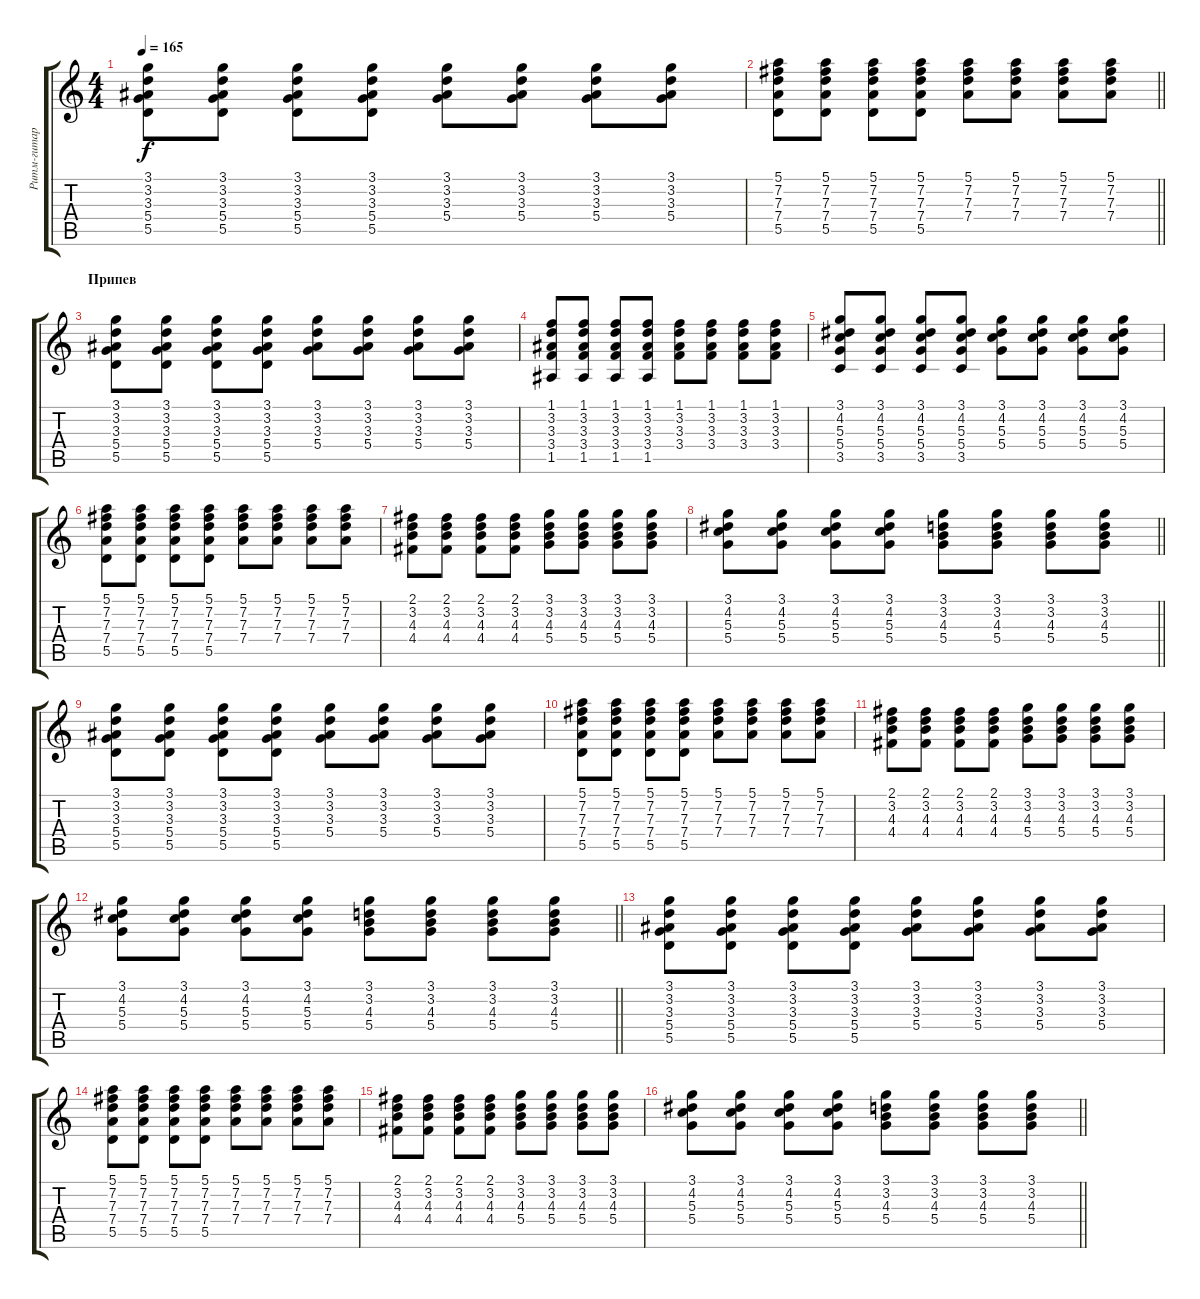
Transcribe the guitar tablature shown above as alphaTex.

\track ("Ритм-гитара (overdrive)" "Ритм-гитар") {instrument overdrivenguitar}
\staff {score tabs}
\tuning (E4 B3 G3 D3 A2 E2) {hide}
\ts (4 4)
\tempo 165
\clef g2
\ks c
(3.1 3.2 3.3 5.4 5.5).8{dy f} (3.1 3.2 3.3 5.4 5.5).8 (3.1 3.2 3.3 5.4 5.5).8 (3.1 3.2 3.3 5.4 5.5).8 (3.1 3.2 3.3 5.4).8 (3.1 3.2 3.3 5.4).8 (3.1 3.2 3.3 5.4).8 (3.1 3.2 3.3 5.4).8 |
\barLineRight lightlight
(5.1 7.2 7.3 7.4 5.5).8 (5.1 7.2 7.3 7.4 5.5).8 (5.1 7.2 7.3 7.4 5.5).8 (5.1 7.2 7.3 7.4 5.5).8 (5.1 7.2 7.3 7.4).8 (5.1 7.2 7.3 7.4).8 (5.1 7.2 7.3 7.4).8 (5.1 7.2 7.3 7.4).8 |
\section ("" "Припев")
(3.1 3.2 3.3 5.4 5.5).8 (3.1 3.2 3.3 5.4 5.5).8 (3.1 3.2 3.3 5.4 5.5).8 (3.1 3.2 3.3 5.4 5.5).8 (3.1 3.2 3.3 5.4).8 (3.1 3.2 3.3 5.4).8 (3.1 3.2 3.3 5.4).8 (3.1 3.2 3.3 5.4).8 |
(1.1 3.2 3.3 3.4 1.5).8 (1.1 3.2 3.3 3.4 1.5).8 (1.1 3.2 3.3 3.4 1.5).8 (1.1 3.2 3.3 3.4 1.5).8 (1.1 3.2 3.3 3.4).8 (1.1 3.2 3.3 3.4).8 (1.1 3.2 3.3 3.4).8 (1.1 3.2 3.3 3.4).8 |
(3.1 4.2 5.3 5.4 3.5).8 (3.1 4.2 5.3 5.4 3.5).8 (3.1 4.2 5.3 5.4 3.5).8 (3.1 4.2 5.3 5.4 3.5).8 (3.1 4.2 5.3 5.4).8 (3.1 4.2 5.3 5.4).8 (3.1 4.2 5.3 5.4).8 (3.1 4.2 5.3 5.4).8 |
(5.1 7.2 7.3 7.4 5.5).8 (5.1 7.2 7.3 7.4 5.5).8 (5.1 7.2 7.3 7.4 5.5).8 (5.1 7.2 7.3 7.4 5.5).8 (5.1 7.2 7.3 7.4).8 (5.1 7.2 7.3 7.4).8 (5.1 7.2 7.3 7.4).8 (5.1 7.2 7.3 7.4).8 |
(2.1 3.2 4.3 4.4).8 (2.1 3.2 4.3 4.4).8 (2.1 3.2 4.3 4.4).8 (2.1 3.2 4.3 4.4).8 (3.1 3.2 4.3 5.4).8 (3.1 3.2 4.3 5.4).8 (3.1 3.2 4.3 5.4).8 (3.1 3.2 4.3 5.4).8 |
\barLineRight lightlight
(3.1 4.2 5.3 5.4).8 (3.1 4.2 5.3 5.4).8 (3.1 4.2 5.3 5.4).8 (3.1 4.2 5.3 5.4).8 (3.1 3.2 4.3 5.4).8 (3.1 3.2 4.3 5.4).8 (3.1 3.2 4.3 5.4).8 (3.1 3.2 4.3 5.4).8 |
(3.1 3.2 3.3 5.4 5.5).8 (3.1 3.2 3.3 5.4 5.5).8 (3.1 3.2 3.3 5.4 5.5).8 (3.1 3.2 3.3 5.4 5.5).8 (3.1 3.2 3.3 5.4).8 (3.1 3.2 3.3 5.4).8 (3.1 3.2 3.3 5.4).8 (3.1 3.2 3.3 5.4).8 |
(5.1 7.2 7.3 7.4 5.5).8 (5.1 7.2 7.3 7.4 5.5).8 (5.1 7.2 7.3 7.4 5.5).8 (5.1 7.2 7.3 7.4 5.5).8 (5.1 7.2 7.3 7.4).8 (5.1 7.2 7.3 7.4).8 (5.1 7.2 7.3 7.4).8 (5.1 7.2 7.3 7.4).8 |
(2.1 3.2 4.3 4.4).8 (2.1 3.2 4.3 4.4).8 (2.1 3.2 4.3 4.4).8 (2.1 3.2 4.3 4.4).8 (3.1 3.2 4.3 5.4).8 (3.1 3.2 4.3 5.4).8 (3.1 3.2 4.3 5.4).8 (3.1 3.2 4.3 5.4).8 |
\barLineRight lightlight
(3.1 4.2 5.3 5.4).8 (3.1 4.2 5.3 5.4).8 (3.1 4.2 5.3 5.4).8 (3.1 4.2 5.3 5.4).8 (3.1 3.2 4.3 5.4).8 (3.1 3.2 4.3 5.4).8 (3.1 3.2 4.3 5.4).8 (3.1 3.2 4.3 5.4).8 |
(3.1 3.2 3.3 5.4 5.5).8 (3.1 3.2 3.3 5.4 5.5).8 (3.1 3.2 3.3 5.4 5.5).8 (3.1 3.2 3.3 5.4 5.5).8 (3.1 3.2 3.3 5.4).8 (3.1 3.2 3.3 5.4).8 (3.1 3.2 3.3 5.4).8 (3.1 3.2 3.3 5.4).8 |
(5.1 7.2 7.3 7.4 5.5).8 (5.1 7.2 7.3 7.4 5.5).8 (5.1 7.2 7.3 7.4 5.5).8 (5.1 7.2 7.3 7.4 5.5).8 (5.1 7.2 7.3 7.4).8 (5.1 7.2 7.3 7.4).8 (5.1 7.2 7.3 7.4).8 (5.1 7.2 7.3 7.4).8 |
(2.1 3.2 4.3 4.4).8 (2.1 3.2 4.3 4.4).8 (2.1 3.2 4.3 4.4).8 (2.1 3.2 4.3 4.4).8 (3.1 3.2 4.3 5.4).8 (3.1 3.2 4.3 5.4).8 (3.1 3.2 4.3 5.4).8 (3.1 3.2 4.3 5.4).8 |
\barLineRight lightlight
(3.1 4.2 5.3 5.4).8 (3.1 4.2 5.3 5.4).8 (3.1 4.2 5.3 5.4).8 (3.1 4.2 5.3 5.4).8 (3.1 3.2 4.3 5.4).8 (3.1 3.2 4.3 5.4).8 (3.1 3.2 4.3 5.4).8 (3.1 3.2 4.3 5.4).8
